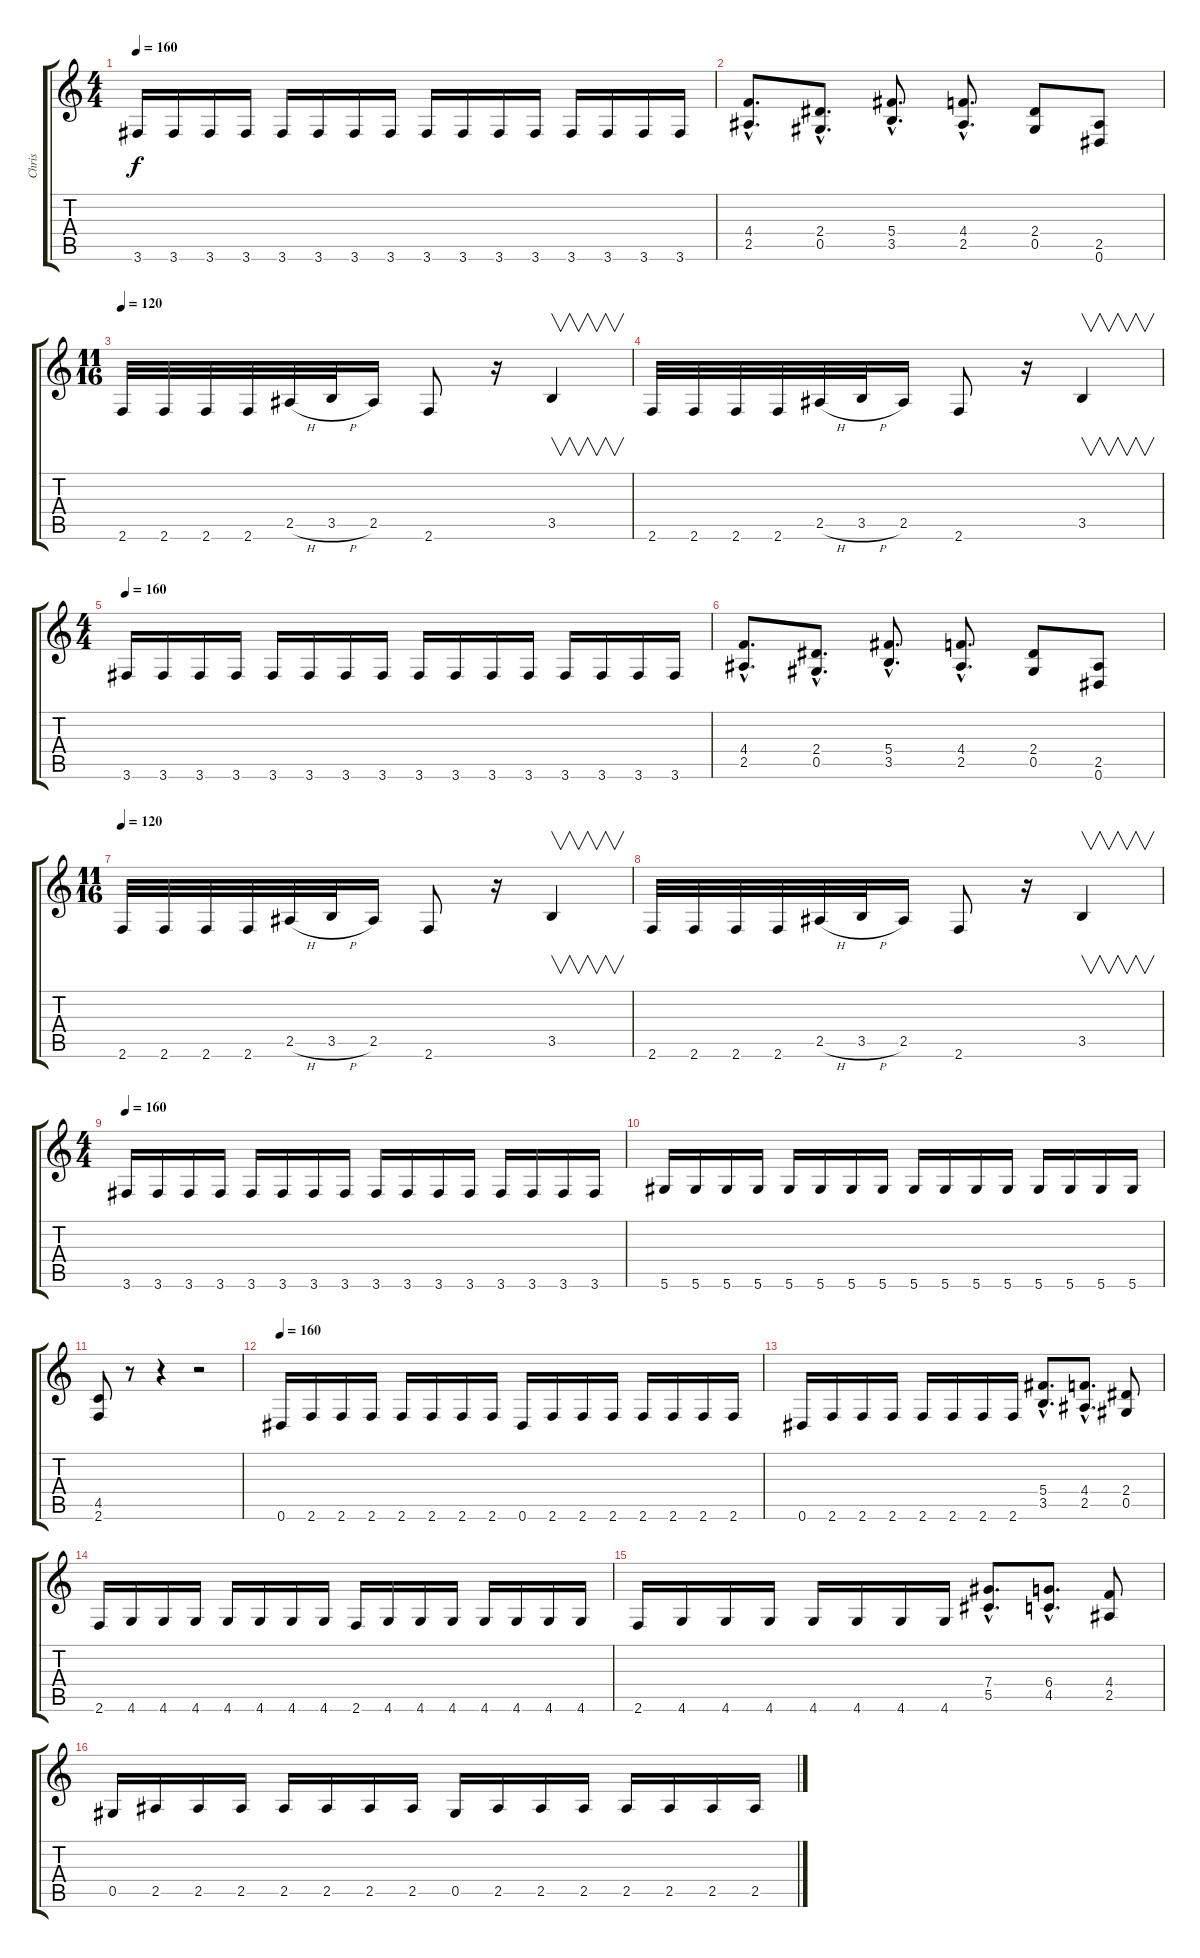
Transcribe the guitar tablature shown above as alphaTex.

\track ("Chris" "Chris") {instrument distortionguitar}
\staff {score tabs}
\tuning (Eb4 Bb3 Gb3 Db3 Ab2 Eb2) {hide}
\ts (4 4)
\tempo 160
\clef g2
\ks c
3.6.16{dy f} 3.6.16 3.6.16 3.6.16 3.6.16 3.6.16 3.6.16 3.6.16 3.6.16 3.6.16 3.6.16 3.6.16 3.6.16 3.6.16 3.6.16 3.6.16 |
(4.4{hac} 2.5{hac}).8{d} (2.4{hac} 0.5{hac}).8{d} (5.4{hac} 3.5{hac}).8{d} (4.4{hac} 2.5{hac}).8{d} (2.4 0.5).8 (2.5 0.6).8 |
\ts (11 16)
\tempo 120
2.6.32 2.6.32 2.6.32 2.6.32 2.5{h}.32 3.5{h}.32 2.5.16 2.6.8 r.16 3.5.4{v} |
2.6.32 2.6.32 2.6.32 2.6.32 2.5{h}.32 3.5{h}.32 2.5.16 2.6.8 r.16 3.5.4{v} |
\ts (4 4)
\tempo 160
3.6.16 3.6.16 3.6.16 3.6.16 3.6.16 3.6.16 3.6.16 3.6.16 3.6.16 3.6.16 3.6.16 3.6.16 3.6.16 3.6.16 3.6.16 3.6.16 |
(4.4{hac} 2.5{hac}).8{d} (2.4{hac} 0.5{hac}).8{d} (5.4{hac} 3.5{hac}).8{d} (4.4{hac} 2.5{hac}).8{d} (2.4 0.5).8 (2.5 0.6).8 |
\ts (11 16)
\tempo 120
2.6.32 2.6.32 2.6.32 2.6.32 2.5{h}.32 3.5{h}.32 2.5.16 2.6.8 r.16 3.5.4{v} |
2.6.32 2.6.32 2.6.32 2.6.32 2.5{h}.32 3.5{h}.32 2.5.16 2.6.8 r.16 3.5.4{v} |
\ts (4 4)
\tempo 160
3.6.16 3.6.16 3.6.16 3.6.16 3.6.16 3.6.16 3.6.16 3.6.16 3.6.16 3.6.16 3.6.16 3.6.16 3.6.16 3.6.16 3.6.16 3.6.16 |
5.6.16 5.6.16 5.6.16 5.6.16 5.6.16 5.6.16 5.6.16 5.6.16 5.6.16 5.6.16 5.6.16 5.6.16 5.6.16 5.6.16 5.6.16 5.6.16 |
(4.5 2.6).8 r.8 r.4 r.2 |
\tempo 160
0.6.16 2.6.16 2.6.16 2.6.16 2.6.16 2.6.16 2.6.16 2.6.16 0.6.16 2.6.16 2.6.16 2.6.16 2.6.16 2.6.16 2.6.16 2.6.16 |
0.6.16 2.6.16 2.6.16 2.6.16 2.6.16 2.6.16 2.6.16 2.6.16 (5.4{hac} 3.5{hac}).8{d} (4.4{hac} 2.5{hac}).8{d} (2.4 0.5).8 |
2.6.16 4.6.16 4.6.16 4.6.16 4.6.16 4.6.16 4.6.16 4.6.16 2.6.16 4.6.16 4.6.16 4.6.16 4.6.16 4.6.16 4.6.16 4.6.16 |
2.6.16 4.6.16 4.6.16 4.6.16 4.6.16 4.6.16 4.6.16 4.6.16 (7.4{hac} 5.5{hac}).8{d} (6.4{hac} 4.5{hac}).8{d} (4.4 2.5).8 |
0.5.16 2.5.16 2.5.16 2.5.16 2.5.16 2.5.16 2.5.16 2.5.16 0.5.16 2.5.16 2.5.16 2.5.16 2.5.16 2.5.16 2.5.16 2.5.16
